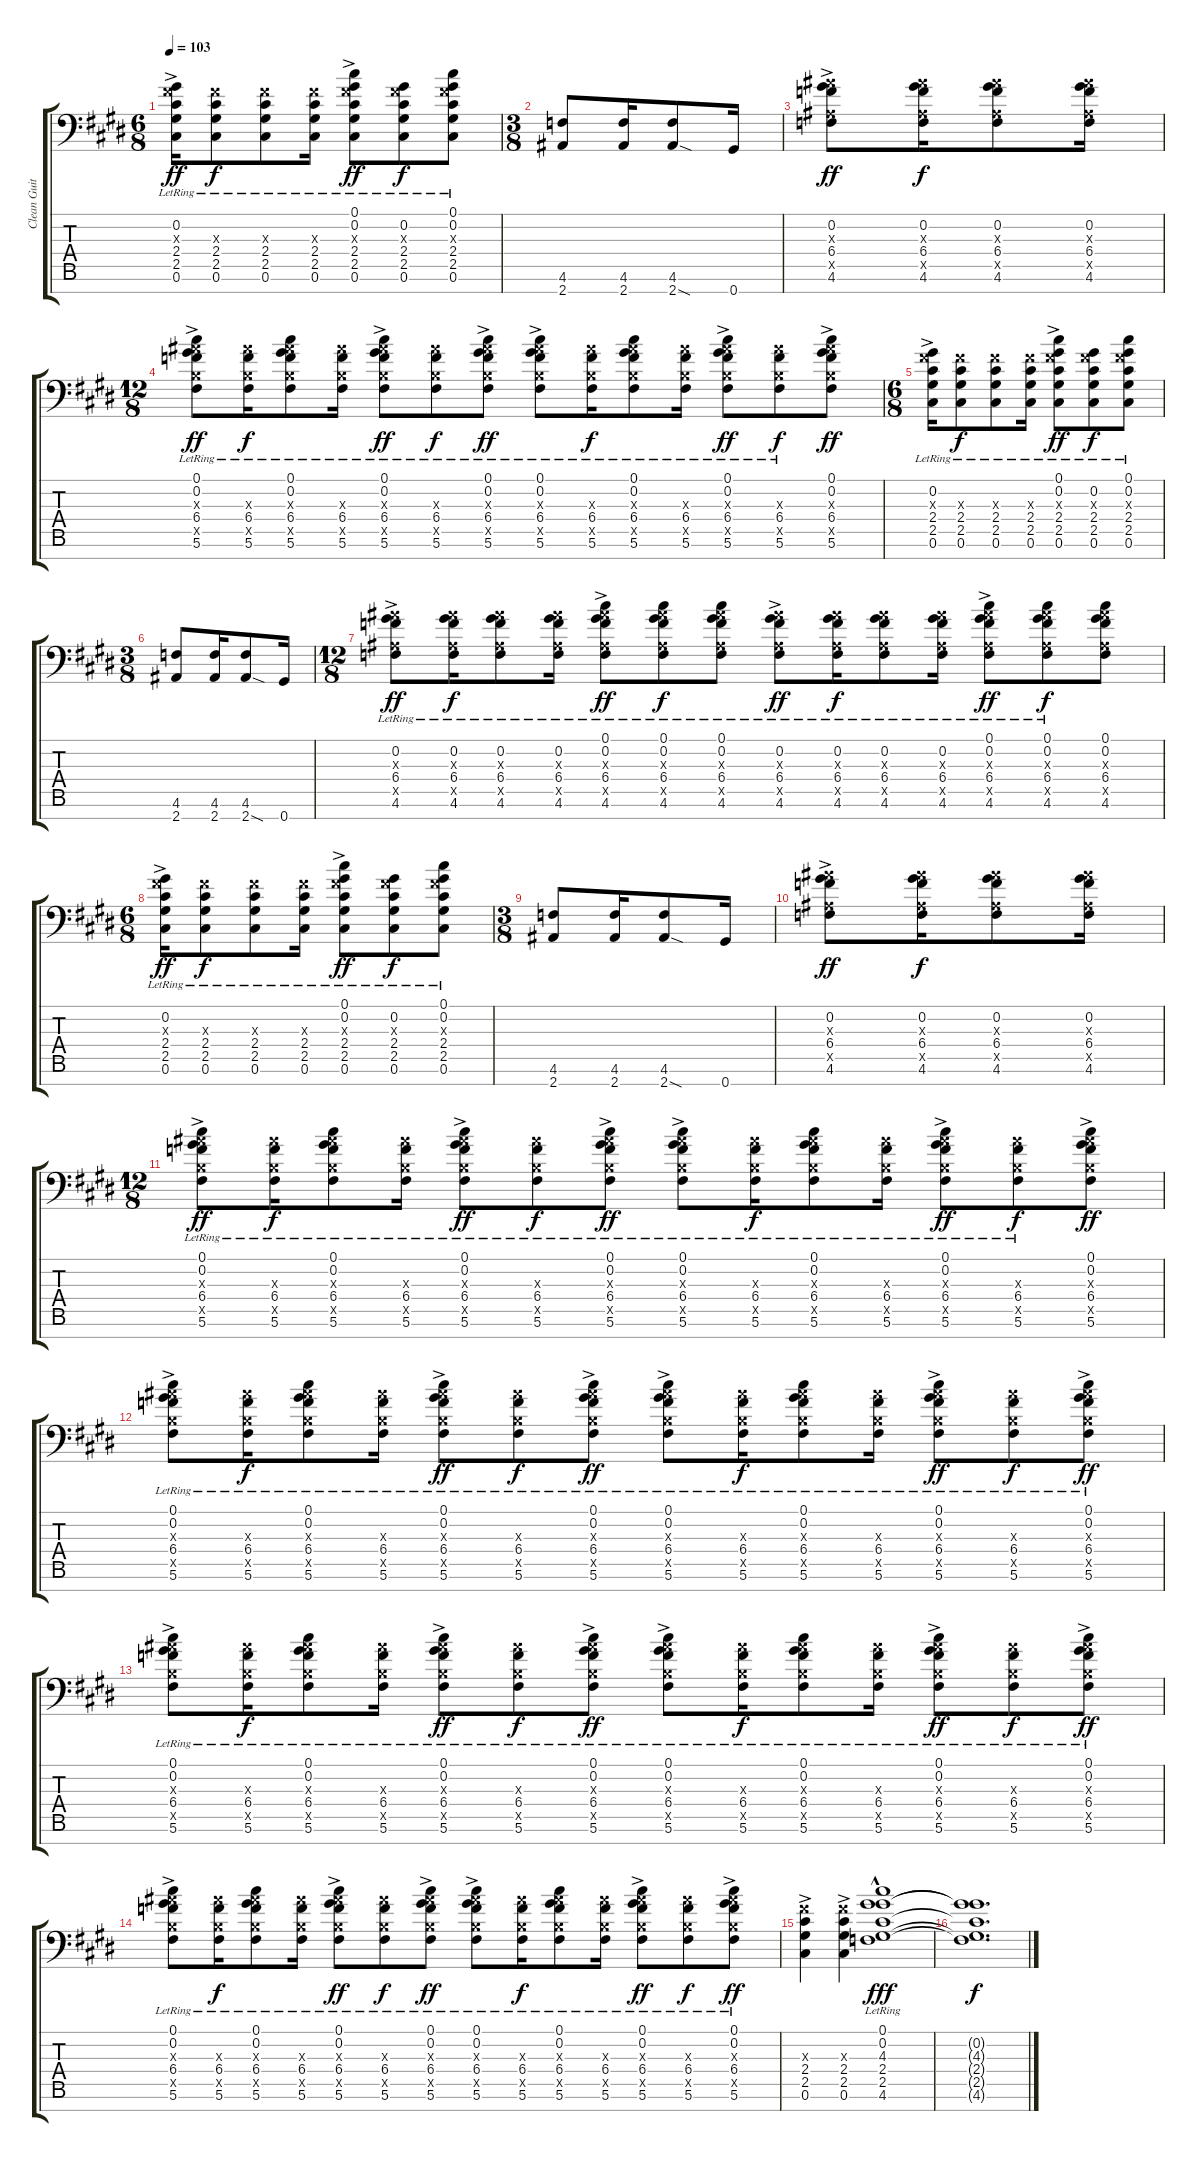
\track ("Clean Guitar I" "Clean Guit") {instrument electricguitarclean}
\staff {score tabs}
\tuning (Db4 Ab3 E3 B2 Gb2 Db2 Ab1) {hide}
\ts (6 8)
\tempo 103
\clef f4
\ks e
(0.2{ac lr} 2.3{ac x} 2.4{ac lr} 2.5{ac lr} 0.6{ac lr}).16{dy ff} (2.3{x} 2.4{lr} 2.5{lr} 0.6{lr}).8{dy f} (2.3{x} 2.4{lr} 2.5{lr} 0.6{lr}).8 (2.3{x} 2.4{lr} 2.5{lr} 0.6{lr}).16 (0.1{ac lr} 0.2{ac lr} 2.3{ac x} 2.4{ac lr} 2.5{ac lr} 0.6{ac lr}).8{dy ff} (0.2{lr} 2.3{x} 2.4{lr} 2.5{lr} 0.6{lr}).8{dy f} (0.1{lr} 0.2{lr} 2.3{x} 2.4{lr} 2.5{lr} 0.6{lr}).8 |
\ts (3 8)
\ks c#minor
(4.6 2.7).8 (4.6 2.7).16 (4.6 2.7{sod}).8 0.7.16 |
(0.2{ac} 6.3{ac x} 6.4{ac} 4.5{ac x} 4.6{ac}).8{dy ff} (0.2 6.3{x} 6.4 4.5{x} 4.6).16{dy f} (0.2 6.3{x} 6.4 4.5{x} 4.6).8 (0.2 6.3{x} 6.4 4.5{x} 4.6).16 |
\ts (12 8)
(0.1{ac lr} 0.2{ac lr} 6.3{ac x} 6.4{ac lr} 5.5{ac x} 5.6{ac lr}).8{dy ff} (6.3{x} 6.4{lr} 5.5{x} 5.6{lr}).16{dy f} (0.1{lr} 0.2{lr} 6.3{x} 6.4{lr} 5.5{x} 5.6{lr}).8 (6.3{x} 6.4{lr} 5.5{x} 5.6{lr}).16 (0.1{ac lr} 0.2{ac lr} 6.3{ac x} 6.4{ac lr} 5.5{ac x} 5.6{ac lr}).8{dy ff} (6.3{x} 6.4{lr} 5.5{x} 5.6{lr}).8{dy f} (0.1{ac lr} 0.2{ac lr} 6.3{ac x} 6.4{ac lr} 5.5{ac x} 5.6{ac lr}).8{dy ff} (0.1{ac lr} 0.2{ac lr} 6.3{ac x} 6.4{ac lr} 5.5{ac x} 5.6{ac lr}).8 (6.3{x} 6.4{lr} 5.5{x} 5.6{lr}).16{dy f} (0.1{lr} 0.2{lr} 6.3{x} 6.4{lr} 5.5{x} 5.6{lr}).8 (6.3{x} 6.4{lr} 5.5{x} 5.6{lr}).16 (0.1{ac lr} 0.2{ac lr} 6.3{ac x} 6.4{ac lr} 5.5{ac x} 5.6{ac lr}).8{dy ff} (6.3{x} 6.4{lr} 5.5{x} 5.6{lr}).8{dy f} (0.1{ac} 0.2{ac} 6.3{ac x} 6.4{ac} 5.5{ac x} 5.6{ac}).8{dy ff} |
\ts (6 8)
\ks e
(0.2{ac lr} 2.3{ac x} 2.4{ac lr} 2.5{ac lr} 0.6{ac lr}).16 (2.3{x} 2.4{lr} 2.5{lr} 0.6{lr}).8{dy f} (2.3{x} 2.4{lr} 2.5{lr} 0.6{lr}).8 (2.3{x} 2.4{lr} 2.5{lr} 0.6{lr}).16 (0.1{ac lr} 0.2{ac lr} 2.3{ac x} 2.4{ac lr} 2.5{ac lr} 0.6{ac lr}).8{dy ff} (0.2{lr} 2.3{x} 2.4{lr} 2.5{lr} 0.6{lr}).8{dy f} (0.1{lr} 0.2{lr} 2.3{x} 2.4{lr} 2.5{lr} 0.6{lr}).8 |
\ts (3 8)
\ks c#minor
(4.6 2.7).8 (4.6 2.7).16 (4.6 2.7{sod}).8 0.7.16 |
\ts (12 8)
(0.2{ac lr} 6.3{ac x} 6.4{ac lr} 4.5{ac x} 4.6{ac lr}).8{dy ff} (0.2{lr} 6.3{x} 6.4{lr} 4.5{x} 4.6{lr}).16{dy f} (0.2{lr} 6.3{x} 6.4{lr} 4.5{x} 4.6{lr}).8 (0.2{lr} 6.3{x} 6.4{lr} 4.5{x} 4.6{lr}).16 (0.1{ac lr} 0.2{ac lr} 6.3{ac x} 6.4{ac lr} 4.5{ac x} 4.6{ac lr}).8{dy ff} (0.1{lr} 0.2{lr} 6.3{x} 6.4{lr} 4.5{x} 4.6{lr}).8{dy f} (0.1{lr} 0.2{lr} 6.3{x} 6.4{lr} 4.5{x} 4.6{lr}).8 (0.2{ac lr} 6.3{ac x} 6.4{ac lr} 4.5{ac x} 4.6{ac lr}).8{dy ff} (0.2{lr} 6.3{x} 6.4{lr} 4.5{x} 4.6{lr}).16{dy f} (0.2{lr} 6.3{x} 6.4{lr} 4.5{x} 4.6{lr}).8 (0.2{lr} 6.3{x} 6.4{lr} 4.5{x} 4.6{lr}).16 (0.1{ac lr} 0.2{ac lr} 6.3{ac x} 6.4{ac lr} 4.5{ac x} 4.6{ac lr}).8{dy ff} (0.1{lr} 0.2{lr} 6.3{x} 6.4{lr} 4.5{x} 4.6{lr}).8{dy f} (0.1 0.2 6.3{x} 6.4 4.5{x} 4.6).8 |
\ts (6 8)
\ks e
(0.2{ac lr} 2.3{ac x} 2.4{ac lr} 2.5{ac lr} 0.6{ac lr}).16{dy ff} (2.3{x} 2.4{lr} 2.5{lr} 0.6{lr}).8{dy f} (2.3{x} 2.4{lr} 2.5{lr} 0.6{lr}).8 (2.3{x} 2.4{lr} 2.5{lr} 0.6{lr}).16 (0.1{ac lr} 0.2{ac lr} 2.3{ac x} 2.4{ac lr} 2.5{ac lr} 0.6{ac lr}).8{dy ff} (0.2{lr} 2.3{x} 2.4{lr} 2.5{lr} 0.6{lr}).8{dy f} (0.1{lr} 0.2{lr} 2.3{x} 2.4{lr} 2.5{lr} 0.6{lr}).8 |
\ts (3 8)
\ks c#minor
(4.6 2.7).8 (4.6 2.7).16 (4.6 2.7{sod}).8 0.7.16 |
(0.2{ac} 6.3{ac x} 6.4{ac} 4.5{ac x} 4.6{ac}).8{dy ff} (0.2 6.3{x} 6.4 4.5{x} 4.6).16{dy f} (0.2 6.3{x} 6.4 4.5{x} 4.6).8 (0.2 6.3{x} 6.4 4.5{x} 4.6).16 |
\ts (12 8)
(0.1{ac lr} 0.2{ac lr} 6.3{ac x} 6.4{ac lr} 5.5{ac x} 5.6{ac lr}).8{dy ff} (6.3{x} 6.4{lr} 5.5{x} 5.6{lr}).16{dy f} (0.1{lr} 0.2{lr} 6.3{x} 6.4{lr} 5.5{x} 5.6{lr}).8 (6.3{x} 6.4{lr} 5.5{x} 5.6{lr}).16 (0.1{ac lr} 0.2{ac lr} 6.3{ac x} 6.4{ac lr} 5.5{ac x} 5.6{ac lr}).8{dy ff} (6.3{x} 6.4{lr} 5.5{x} 5.6{lr}).8{dy f} (0.1{ac lr} 0.2{ac lr} 6.3{ac x} 6.4{ac lr} 5.5{ac x} 5.6{ac lr}).8{dy ff} (0.1{ac lr} 0.2{ac lr} 6.3{ac x} 6.4{ac lr} 5.5{ac x} 5.6{ac lr}).8 (6.3{x} 6.4{lr} 5.5{x} 5.6{lr}).16{dy f} (0.1{lr} 0.2{lr} 6.3{x} 6.4{lr} 5.5{x} 5.6{lr}).8 (6.3{x} 6.4{lr} 5.5{x} 5.6{lr}).16 (0.1{ac lr} 0.2{ac lr} 6.3{ac x} 6.4{ac lr} 5.5{ac x} 5.6{ac lr}).8{dy ff} (6.3{x} 6.4{lr} 5.5{x} 5.6{lr}).8{dy f} (0.1{ac} 0.2{ac} 6.3{ac x} 6.4{ac} 5.5{ac x} 5.6{ac}).8{dy ff} |
\ks e
(0.1{ac lr} 0.2{ac lr} 6.3{ac x} 6.4{ac lr} 5.5{ac x} 5.6{ac lr}).8 (6.3{x} 6.4{lr} 5.5{x} 5.6{lr}).16{dy f} (0.1{lr} 0.2{lr} 6.3{x} 6.4{lr} 5.5{x} 5.6{lr}).8 (6.3{x} 6.4{lr} 5.5{x} 5.6{lr}).16 (0.1{ac lr} 0.2{ac lr} 6.3{ac x} 6.4{ac lr} 5.5{ac x} 5.6{ac lr}).8{dy ff} (6.3{x} 6.4{lr} 5.5{x} 5.6{lr}).8{dy f} (0.1{ac lr} 0.2{ac lr} 6.3{ac x} 6.4{ac lr} 5.5{ac x} 5.6{ac lr}).8{dy ff} (0.1{ac lr} 0.2{ac lr} 6.3{ac x} 6.4{ac lr} 5.5{ac x} 5.6{ac lr}).8 (6.3{x} 6.4{lr} 5.5{x} 5.6{lr}).16{dy f} (0.1{lr} 0.2{lr} 6.3{x} 6.4{lr} 5.5{x} 5.6{lr}).8 (6.3{x} 6.4{lr} 5.5{x} 5.6{lr}).16 (0.1{ac lr} 0.2{ac lr} 6.3{ac x} 6.4{ac lr} 5.5{ac x} 5.6{ac lr}).8{dy ff} (6.3{x} 6.4{lr} 5.5{x} 5.6{lr}).8{dy f} (0.1{ac lr} 0.2{ac lr} 6.3{ac x} 6.4{ac lr} 5.5{ac x} 5.6{ac lr}).8{dy ff} |
\ks c#minor
(0.1{ac lr} 0.2{ac lr} 6.3{ac x} 6.4{ac lr} 5.5{ac x} 5.6{ac lr}).8 (6.3{x} 6.4{lr} 5.5{x} 5.6{lr}).16{dy f} (0.1{lr} 0.2{lr} 6.3{x} 6.4{lr} 5.5{x} 5.6{lr}).8 (6.3{x} 6.4{lr} 5.5{x} 5.6{lr}).16 (0.1{ac lr} 0.2{ac lr} 6.3{ac x} 6.4{ac lr} 5.5{ac x} 5.6{ac lr}).8{dy ff} (6.3{x} 6.4{lr} 5.5{x} 5.6{lr}).8{dy f} (0.1{ac lr} 0.2{ac lr} 6.3{ac x} 6.4{ac lr} 5.5{ac x} 5.6{ac lr}).8{dy ff} (0.1{ac lr} 0.2{ac lr} 6.3{ac x} 6.4{ac lr} 5.5{ac x} 5.6{ac lr}).8 (6.3{x} 6.4{lr} 5.5{x} 5.6{lr}).16{dy f} (0.1{lr} 0.2{lr} 6.3{x} 6.4{lr} 5.5{x} 5.6{lr}).8 (6.3{x} 6.4{lr} 5.5{x} 5.6{lr}).16 (0.1{ac lr} 0.2{ac lr} 6.3{ac x} 6.4{ac lr} 5.5{ac x} 5.6{ac lr}).8{dy ff} (6.3{x} 6.4{lr} 5.5{x} 5.6{lr}).8{dy f} (0.1{ac lr} 0.2{ac lr} 6.3{ac x} 6.4{ac lr} 5.5{ac x} 5.6{ac lr}).8{dy ff} |
\ks e
(0.1{ac lr} 0.2{ac lr} 6.3{ac x} 6.4{ac lr} 5.5{ac x} 5.6{ac lr}).8 (6.3{x} 6.4{lr} 5.5{x} 5.6{lr}).16{dy f} (0.1{lr} 0.2{lr} 6.3{x} 6.4{lr} 5.5{x} 5.6{lr}).8 (6.3{x} 6.4{lr} 5.5{x} 5.6{lr}).16 (0.1{ac lr} 0.2{ac lr} 6.3{ac x} 6.4{ac lr} 5.5{ac x} 5.6{ac lr}).8{dy ff} (6.3{x} 6.4{lr} 5.5{x} 5.6{lr}).8{dy f} (0.1{ac lr} 0.2{ac lr} 6.3{ac x} 6.4{ac lr} 5.5{ac x} 5.6{ac lr}).8{dy ff} (0.1{ac lr} 0.2{ac lr} 6.3{ac x} 6.4{ac lr} 5.5{ac x} 5.6{ac lr}).8 (6.3{x} 6.4{lr} 5.5{x} 5.6{lr}).16{dy f} (0.1{lr} 0.2{lr} 6.3{x} 6.4{lr} 5.5{x} 5.6{lr}).8 (6.3{x} 6.4{lr} 5.5{x} 5.6{lr}).16 (0.1{ac lr} 0.2{ac lr} 6.3{ac x} 6.4{ac lr} 5.5{ac x} 5.6{ac lr}).8{dy ff} (6.3{x} 6.4{lr} 5.5{x} 5.6{lr}).8{dy f} (0.1{ac lr} 0.2{ac lr} 6.3{ac x} 6.4{ac lr} 5.5{ac x} 5.6{ac lr}).8{dy ff} |
\ks c#minor
(2.3{ac x} 2.4{ac} 2.5{ac} 0.6{ac}).4 (2.3{ac x} 2.4{ac} 2.5{ac} 0.6{ac}).4 (0.1 0.2{hac lr} 4.3{hac} 2.4{hac lr} 2.5{hac} 4.6{hac lr}).1{dy fff} |
\ks e
(0.2{t} 4.3{t} 2.4{t} 2.5{t} 4.6{t}).1{d dy f}
